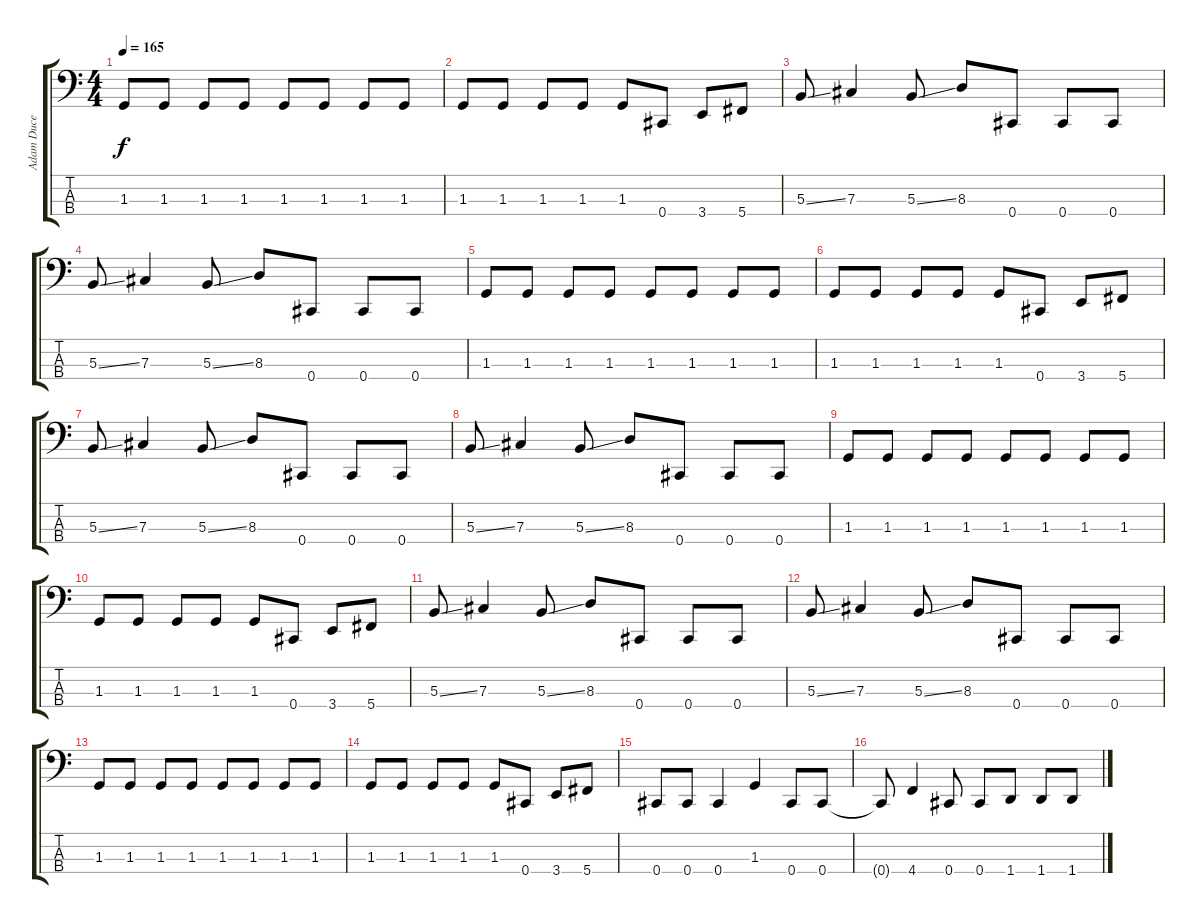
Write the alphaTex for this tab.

\track ("Adam Duce" "Adam Duce") {instrument electricbasspick}
\staff {score tabs}
\tuning (E2 B1 Gb1 Db1) {hide}
\ts (4 4)
\tempo 165
\clef f4
\ks c
1.3.8{dy f} 1.3.8 1.3.8 1.3.8 1.3.8 1.3.8 1.3.8 1.3.8 |
1.3.8 1.3.8 1.3.8 1.3.8 1.3.8 0.4.8 3.4.8 5.4.8 |
5.3{ss}.8 7.3.4 5.3{ss}.8 8.3.8 0.4.8 0.4.8 0.4.8 |
5.3{ss}.8 7.3.4 5.3{ss}.8 8.3.8 0.4.8 0.4.8 0.4.8 |
1.3.8 1.3.8 1.3.8 1.3.8 1.3.8 1.3.8 1.3.8 1.3.8 |
1.3.8 1.3.8 1.3.8 1.3.8 1.3.8 0.4.8 3.4.8 5.4.8 |
5.3{ss}.8 7.3.4 5.3{ss}.8 8.3.8 0.4.8 0.4.8 0.4.8 |
5.3{ss}.8 7.3.4 5.3{ss}.8 8.3.8 0.4.8 0.4.8 0.4.8 |
1.3.8 1.3.8 1.3.8 1.3.8 1.3.8 1.3.8 1.3.8 1.3.8 |
1.3.8 1.3.8 1.3.8 1.3.8 1.3.8 0.4.8 3.4.8 5.4.8 |
5.3{ss}.8 7.3.4 5.3{ss}.8 8.3.8 0.4.8 0.4.8 0.4.8 |
5.3{ss}.8 7.3.4 5.3{ss}.8 8.3.8 0.4.8 0.4.8 0.4.8 |
1.3.8 1.3.8 1.3.8 1.3.8 1.3.8 1.3.8 1.3.8 1.3.8 |
1.3.8 1.3.8 1.3.8 1.3.8 1.3.8 0.4.8 3.4.8 5.4.8 |
0.4.8 0.4.8 0.4.4 1.3.4 0.4.8 0.4.8 |
0.4{t}.8 4.4.4 0.4.8 0.4.8 1.4.8 1.4.8 1.4.8
